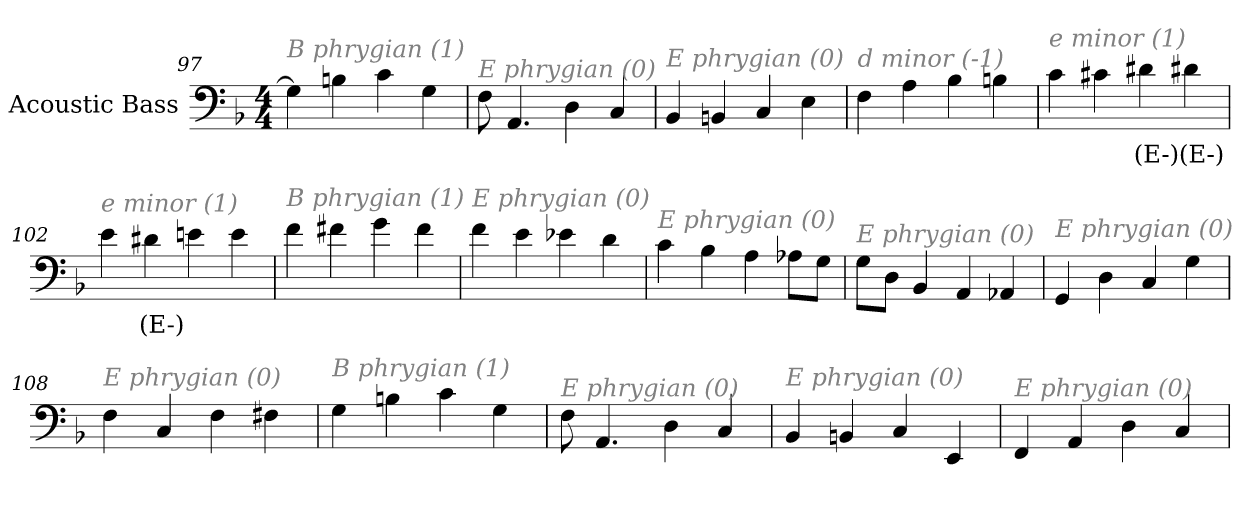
**kern	**text
*part1	*part1
*staff1	*staff1
*I"Acoustic Bass	*
*clefF4	*
*ITrd7c12	*
*k[b-]	*
*F:	*
*M4/4	*
=97	=97
!LO:TX:i:color=#808080:t=B phrygian (1)	!
4GG]	.
4BBn	.
4C	.
4GG	.
=98	=98
!LO:TX:i:color=#808080:t=E phrygian (0)	!
8FF	.
4.AAA	.
4DD	.
4CC	.
=99	=99
!LO:TX:i:color=#808080:t=E phrygian (0)	!
4BBB-	.
4BBBn	.
4CC	.
4EE	.
=100	=100
!LO:TX:i:color=#808080:t=d minor (-1)	!
4FF	.
4AA	.
4BB-	.
4BBn	.
=101	=101
!LO:TX:i:color=#808080:t=e minor (1)	!
4C	.
4C#X	.
4D#Xi	(E-)
4D#Xi	(E-)
=102	=102
!LO:TX:i:color=#808080:t=e minor (1)	!
4E	.
4D#Xi	(E-)
4En	.
4E	.
=103	=103
!LO:TX:i:color=#808080:t=B phrygian (1)	!
4F	.
4F#X	.
4G	.
4F#	.
=104	=104
!LO:TX:i:color=#808080:t=E phrygian (0)	!
4F	.
4E	.
4E-X	.
4D	.
=105	=105
!LO:TX:i:color=#808080:t=E phrygian (0)	!
4C	.
4BB-	.
4AA	.
8AA-XL	.
8GGJ	.
=106	=106
!LO:TX:i:color=#808080:t=E phrygian (0)	!
8GGL	.
8DDJ	.
4BBB-	.
4AAA	.
4AAA-X	.
=107	=107
!LO:TX:i:color=#808080:t=E phrygian (0)	!
4GGG	.
4DD	.
4CC	.
4GG	.
=108	=108
!LO:TX:i:color=#808080:t=E phrygian (0)	!
4FF	.
4CC	.
4FF	.
4FF#X	.
=109	=109
!LO:TX:i:color=#808080:t=B phrygian (1)	!
4GG	.
4BBn	.
4C	.
4GG	.
=110	=110
!LO:TX:i:color=#808080:t=E phrygian (0)	!
8FF	.
4.AAA	.
4DD	.
4CC	.
=111	=111
!LO:TX:i:color=#808080:t=E phrygian (0)	!
4BBB-	.
4BBBn	.
4CC	.
4EEE	.
=112	=112
!LO:TX:i:color=#808080:t=E phrygian (0)	!
4FFF	.
4AAA	.
4DD	.
4CC	.
=	=
*-	*-
